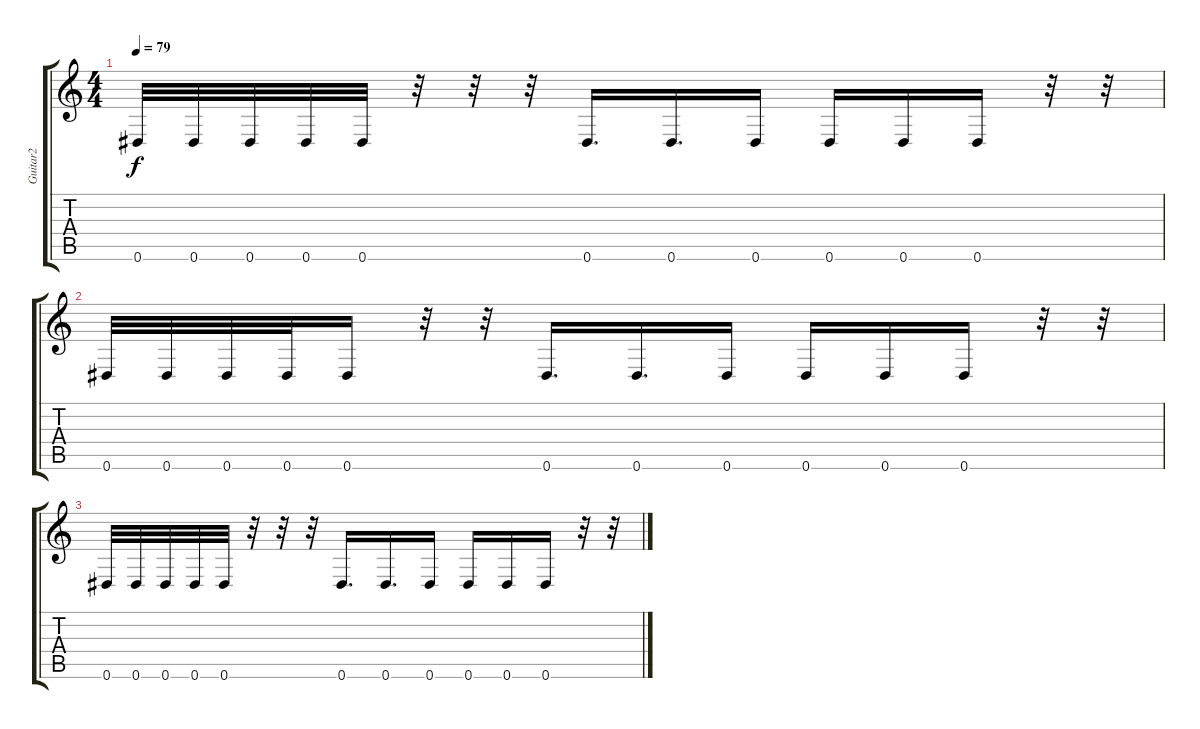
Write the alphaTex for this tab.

\track ("Guitar2" "Guitar2") {instrument distortionguitar}
\staff {score tabs}
\tuning (Eb4 Bb3 Gb3 Db3 Ab2 Eb2) {hide}
\ts (4 4)
\tempo 79
\clef g2
\ks c
0.6.32{dy f} 0.6.32 0.6.32 0.6.32 0.6.32 r.32 r.32 r.32 0.6.16{d} 0.6.16{d} 0.6.16 0.6.16 0.6.16 0.6.16 r.32 r.32 |
0.6.32 0.6.32 0.6.32 0.6.32 0.6.16 r.32 r.32 0.6.16{d} 0.6.16{d} 0.6.16 0.6.16 0.6.16 0.6.16 r.32 r.32 |
0.6.32 0.6.32 0.6.32 0.6.32 0.6.32 r.32 r.32 r.32 0.6.16{d} 0.6.16{d} 0.6.16 0.6.16 0.6.16 0.6.16 r.32 r.32
